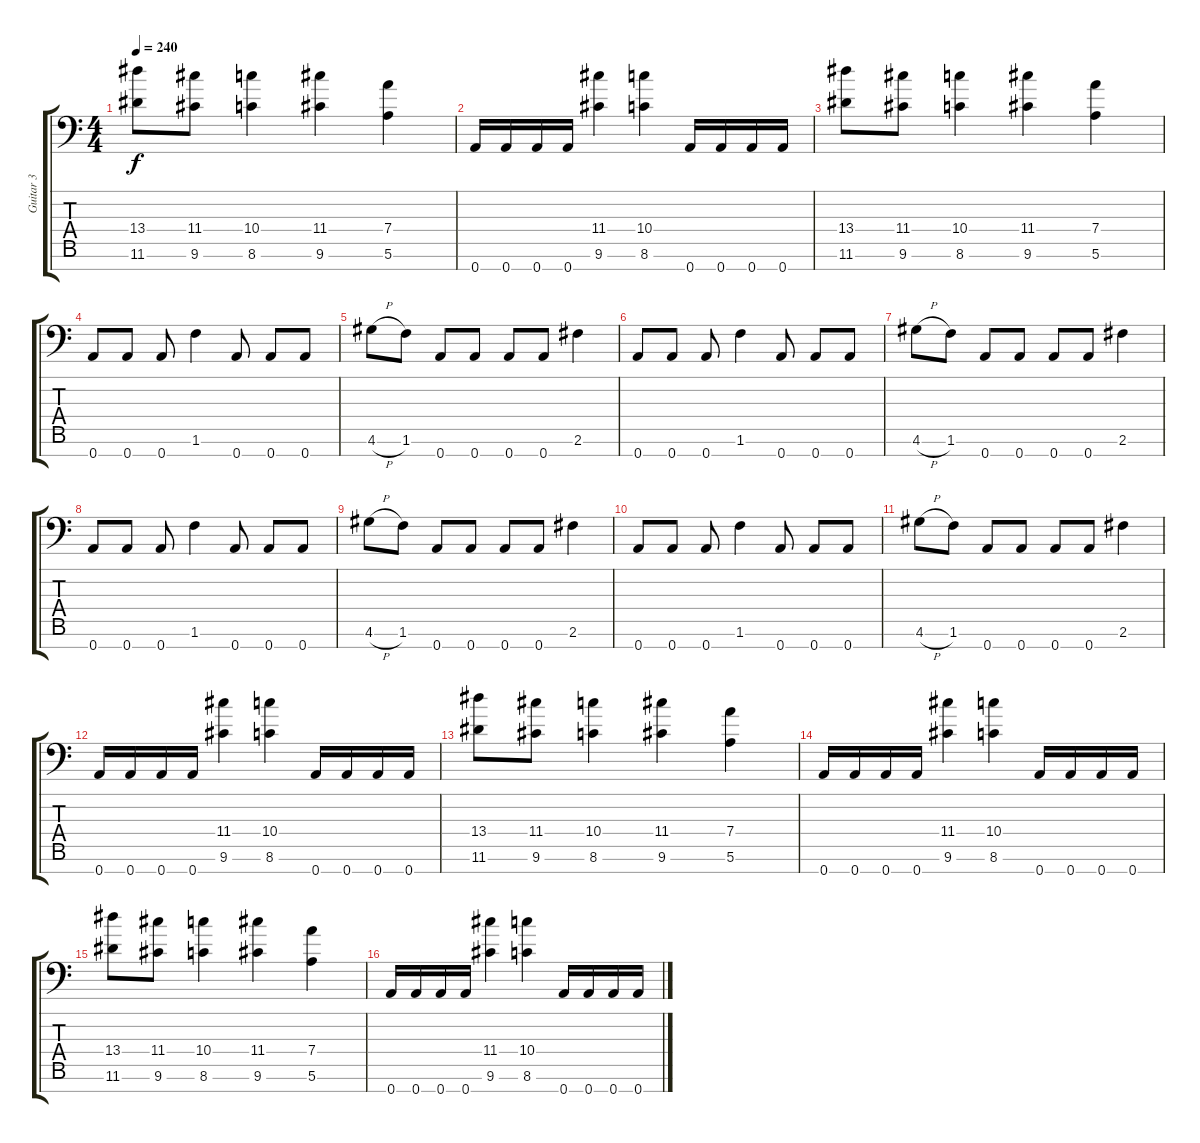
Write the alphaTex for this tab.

\track ("Guitar 3" "Guitar 3") {instrument distortionguitar}
\staff {score tabs}
\tuning (E4 B3 Gb3 D3 A2 E2 A1) {hide}
\ts (4 4)
\tempo 240
\clef f4
\ks c
(13.4 11.6).8{dy f} (11.4 9.6).8 (10.4 8.6).4 (11.4 9.6).4 (7.4 5.6).4 |
0.7.16 0.7.16 0.7.16 0.7.16 (11.4 9.6).4 (10.4 8.6).4 0.7.16 0.7.16 0.7.16 0.7.16 |
(13.4 11.6).8 (11.4 9.6).8 (10.4 8.6).4 (11.4 9.6).4 (7.4 5.6).4 |
0.7.8 0.7.8 0.7.8 1.6.4 0.7.8 0.7.8 0.7.8 |
4.6{h}.8 1.6.8 0.7.8 0.7.8 0.7.8 0.7.8 2.6.4 |
0.7.8 0.7.8 0.7.8 1.6.4 0.7.8 0.7.8 0.7.8 |
4.6{h}.8 1.6.8 0.7.8 0.7.8 0.7.8 0.7.8 2.6.4 |
0.7.8 0.7.8 0.7.8 1.6.4 0.7.8 0.7.8 0.7.8 |
4.6{h}.8 1.6.8 0.7.8 0.7.8 0.7.8 0.7.8 2.6.4 |
0.7.8 0.7.8 0.7.8 1.6.4 0.7.8 0.7.8 0.7.8 |
4.6{h}.8 1.6.8 0.7.8 0.7.8 0.7.8 0.7.8 2.6.4 |
0.7.16 0.7.16 0.7.16 0.7.16 (11.4 9.6).4 (10.4 8.6).4 0.7.16 0.7.16 0.7.16 0.7.16 |
(13.4 11.6).8 (11.4 9.6).8 (10.4 8.6).4 (11.4 9.6).4 (7.4 5.6).4 |
0.7.16 0.7.16 0.7.16 0.7.16 (11.4 9.6).4 (10.4 8.6).4 0.7.16 0.7.16 0.7.16 0.7.16 |
(13.4 11.6).8 (11.4 9.6).8 (10.4 8.6).4 (11.4 9.6).4 (7.4 5.6).4 |
0.7.16 0.7.16 0.7.16 0.7.16 (11.4 9.6).4 (10.4 8.6).4 0.7.16 0.7.16 0.7.16 0.7.16
